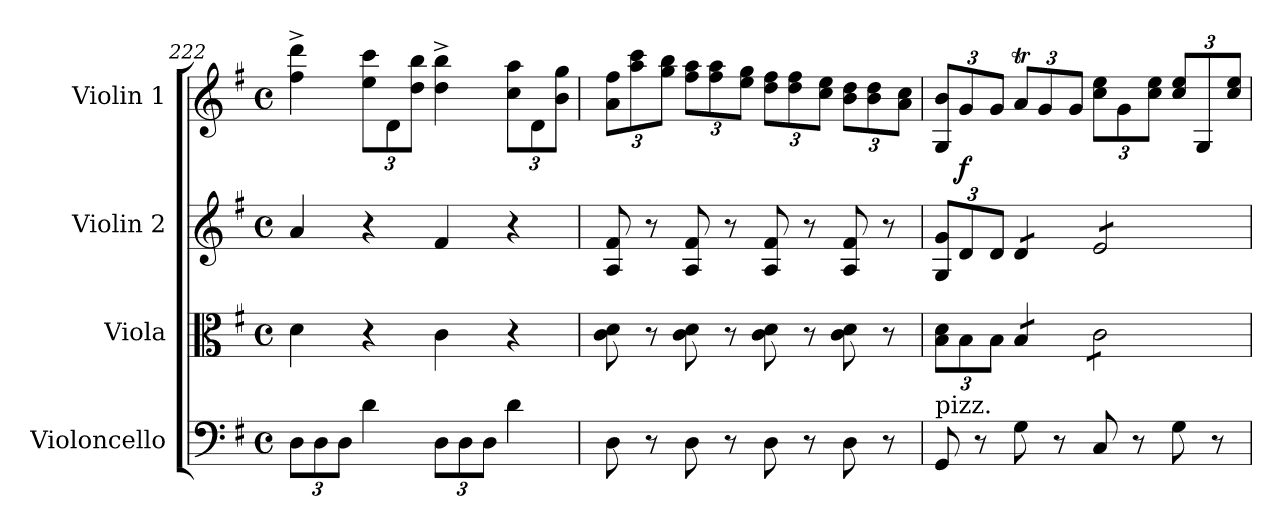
**kern	**kern	**kern	**kern	**dynam
*part4	*part3	*part2	*part1	*part1
*staff4	*staff3	*staff2	*staff1	*staff1
*I"Violoncello	*I"Viola	*I"Violin 2	*I"Violin 1	*
*I'Vc	*I'Vla	*I'Vln	*I'Vln	*
*clefF4	*clefC3	*clefG2	*clefG2	*
*k[f#]	*k[f#]	*k[f#]	*k[f#]	*
*M4/4	*M4/4	*M4/4	*M4/4	*
*met(c)	*met(c)	*met(c)	*met(c)	*
*Xbrackettup	*	*	*	*
=222	=222	=222	=222	=222
12D\L	4d\	4a/	4ff#\^ 4ddd\^	.
12D\	.	.	.	.
12D\J	.	.	.	.
*	*	*	*Xbrackettup	*
4d\	4r	4r	12ee\ 12ccc\L	.
.	.	.	12d\	.
.	.	.	12dd\ 12bb\J	.
12D\L	4c\	4f#/	4dd\^ 4bb\^	.
12D\	.	.	.	.
12D\J	.	.	.	.
4d\	4r	4r	12cc\ 12aa\L	.
.	.	.	12d\	.
.	.	.	12b\ 12gg\J	.
=223	=223	=223	=223	=223
8D\	8c\ 8d\	8A/ 8f#/	12a\ 12ff#\L	.
.	.	.	12aa\ 12ccc\	.
8r	8r	8r	.	.
.	.	.	12gg\ 12bb\J	.
8D\	8c\ 8d\	8A/ 8f#/	12ff#\ 12aa\L	.
.	.	.	12ff#\ 12aa\	.
8r	8r	8r	.	.
.	.	.	12ee\ 12gg\J	.
8D\	8c\ 8d\	8A/ 8f#/	12dd\ 12ff#\L	.
.	.	.	12dd\ 12ff#\	.
8r	8r	8r	.	.
.	.	.	12cc\ 12ee\J	.
8D\	8c\ 8d\	8A/ 8f#/	12b\ 12dd\L	.
.	.	.	12b\ 12dd\	.
8r	8r	8r	.	.
.	.	.	12a\ 12cc\J	.
!!LO:LB:g=z
=224	=224	=224	=224	=224
*	*Xbrackettup	*Xbrackettup	*	*
!LO:TX:a:t=pizz.	!	!	!	!
8GG/	12B\ 12d\L	12G/ 12g/L	12G/ 12b/L	.
!	!	!	!	!LO:DY:b
.	12B\	12d/	12g/	f
8r	.	.	.	.
.	12B\J	12d/J	12g/J	.
*	*tremolo	*	*	*
*	*	*tremolo	*	*
8G\	12B/L	12d/L	12aT/L	.
.	12B/	12d/	12g/	.
8r	.	.	.	.
.	12B/J	12d/J	12g/J	.
8C/	12c\L	12e/L	12cc\ 12ee\L	.
.	12c\	12e/	12g\	.
8r	.	.	.	.
.	12c\	12e/	12cc\ 12ee\J	.
8G\	12c\	12e/	12cc/ 12ee/L	.
.	12c\	12e/	12G/	.
8r	.	.	.	.
.	12c\J	12e/J	12cc/ 12ee/J	.
*	*	*Xtremolo	*	*
*	*Xtremolo	*	*	*
=	=	=	=	=
*-	*-	*-	*-	*-
